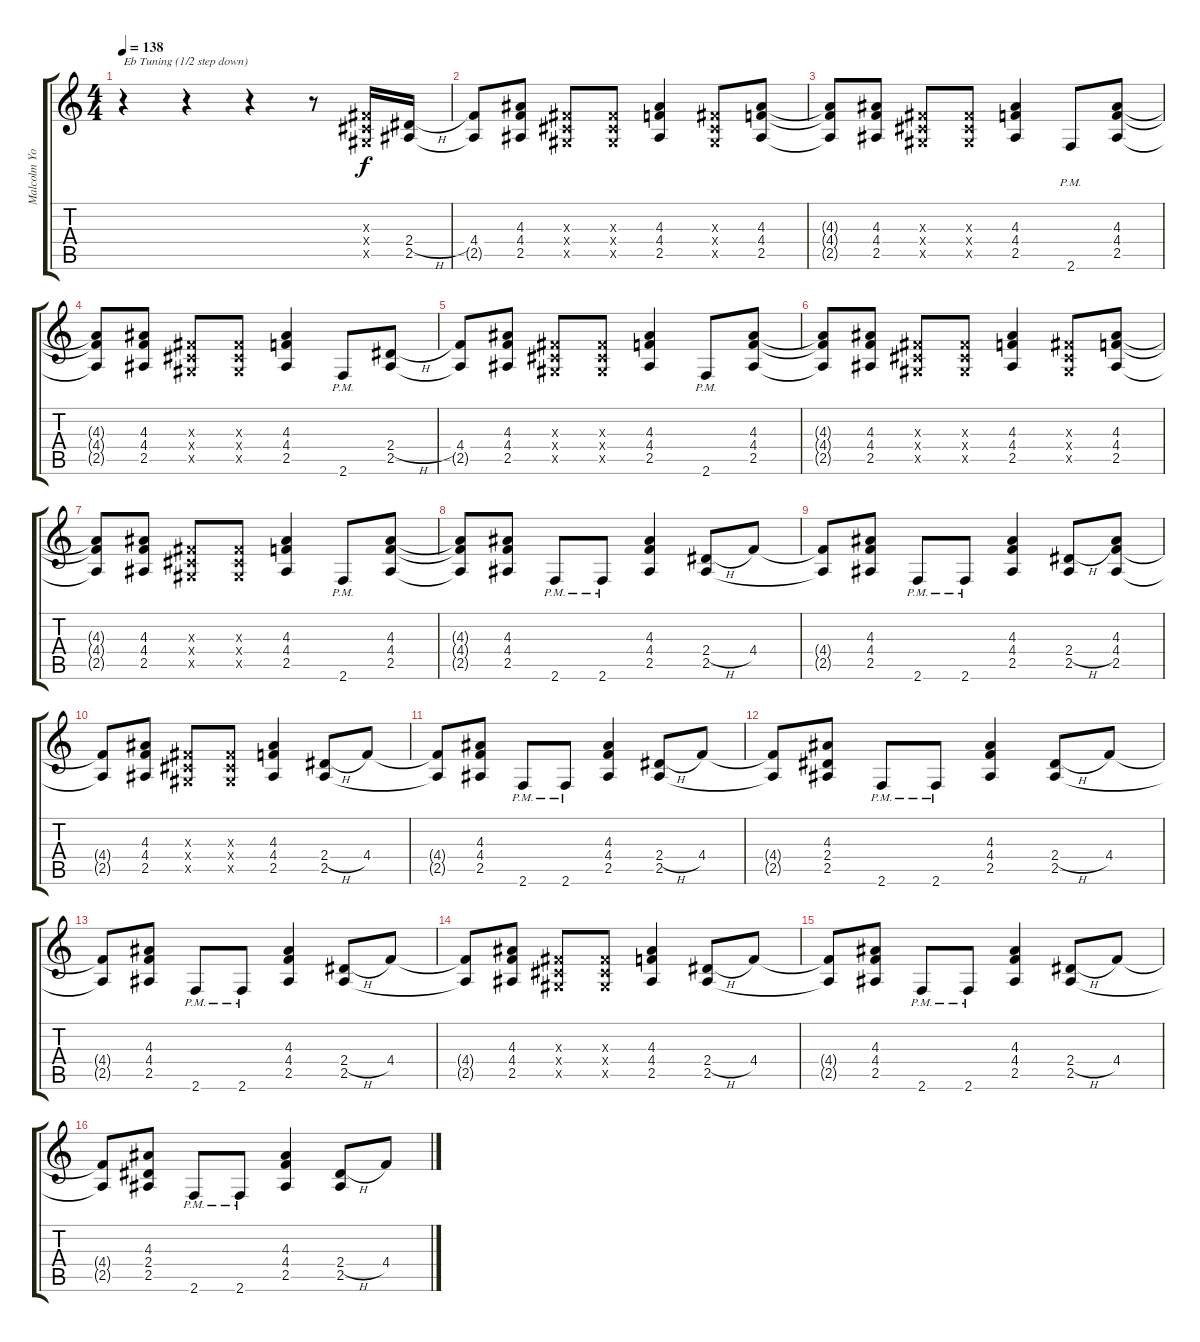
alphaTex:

\track ("Malcolm Young" "Malcolm Yo") {instrument distortionguitar}
\staff {score tabs}
\tuning (Eb4 Bb3 Gb3 Db3 Ab2 Eb2) {hide}
\ts (4 4)
\tempo 138
\clef g2
\ks c
r.4{txt "Eb Tuning (1/2 step down)" dy f instrument distortionguitar} r.4 r.4 r.8 (0.3{x} 0.4{x} 0.5{x}).16 (2.4{h} 2.5).16 |
(4.4 2.5{t}).8 (4.3 4.4 2.5).8 (0.3{x} 0.4{x} 0.5{x}).8 (0.3{x} 0.4{x} 0.5{x}).8 (4.3 4.4 2.5).4 (0.3{x} 0.4{x} 0.5{x}).8 (4.3 4.4 2.5).8 |
(4.3{t} 4.4{t} 2.5{t}).8 (4.3 4.4 2.5).8 (0.3{x} 0.4{x} 0.5{x}).8 (0.3{x} 0.4{x} 0.5{x}).8 (4.3 4.4 2.5).4 2.6{pm}.8 (4.3 4.4 2.5).8 |
(4.3{t} 4.4{t} 2.5{t}).8 (4.3 4.4 2.5).8 (0.3{x} 0.4{x} 0.5{x}).8 (0.3{x} 0.4{x} 0.5{x}).8 (4.3 4.4 2.5).4 2.6{pm}.8 (2.4{h} 2.5).8 |
(4.4 2.5{t}).8 (4.3 4.4 2.5).8 (0.3{x} 0.4{x} 0.5{x}).8 (0.3{x} 0.4{x} 0.5{x}).8 (4.3 4.4 2.5).4 2.6{pm}.8 (4.3 4.4 2.5).8 |
(4.3{t} 4.4{t} 2.5{t}).8 (4.3 4.4 2.5).8 (0.3{x} 0.4{x} 0.5{x}).8 (0.3{x} 0.4{x} 0.5{x}).8 (4.3 4.4 2.5).4 (0.3{x} 0.4{x} 0.5{x}).8 (4.3 4.4 2.5).8 |
(4.3{t} 4.4{t} 2.5{t}).8 (4.3 4.4 2.5).8 (0.3{x} 0.4{x} 0.5{x}).8 (0.3{x} 0.4{x} 0.5{x}).8 (4.3 4.4 2.5).4 2.6{pm}.8 (4.3 4.4 2.5).8 |
(4.3{t} 4.4{t} 2.5{t}).8 (4.3 4.4 2.5).8 2.6{pm}.8 2.6{pm}.8 (4.3 4.4 2.5).4 (2.4{h} 2.5).8 4.4.8 |
(4.4{t} 2.5{t}).8 (4.3 4.4 2.5).8 2.6{pm}.8 2.6{pm}.8 (4.3 4.4 2.5).4 (2.4{h} 2.5).8 (4.3 4.4 2.5).8 |
(4.4{t} 2.5{t}).8 (4.3 4.4 2.5).8 (0.3{x} 0.4{x} 0.5{x}).8 (0.3{x} 0.4{x} 0.5{x}).8 (4.3 4.4 2.5).4 (2.4{h} 2.5).8 4.4.8 |
(4.4{t} 2.5{t}).8 (4.3 4.4 2.5).8 2.6{pm}.8 2.6{pm}.8 (4.3 4.4 2.5).4 (2.4{h} 2.5).8 4.4.8 |
(4.4{t} 2.5{t}).8 (4.3 2.4 2.5).8 2.6{pm}.8 2.6{pm}.8 (4.3 4.4 2.5).4 (2.4{h} 2.5).8 4.4.8 |
(4.4{t} 2.5{t}).8 (4.3 4.4 2.5).8 2.6{pm}.8 2.6{pm}.8 (4.3 4.4 2.5).4 (2.4{h} 2.5).8 4.4.8 |
(4.4{t} 2.5{t}).8 (4.3 4.4 2.5).8 (0.3{x} 0.4{x} 0.5{x}).8 (0.3{x} 0.4{x} 0.5{x}).8 (4.3 4.4 2.5).4 (2.4{h} 2.5).8 4.4.8 |
(4.4{t} 2.5{t}).8 (4.3 4.4 2.5).8 2.6{pm}.8 2.6{pm}.8 (4.3 4.4 2.5).4 (2.4{h} 2.5).8 4.4.8 |
(4.4{t} 2.5{t}).8 (4.3 2.4 2.5).8 2.6{pm}.8 2.6{pm}.8 (4.3 4.4 2.5).4 (2.4{h} 2.5).8 4.4.8
